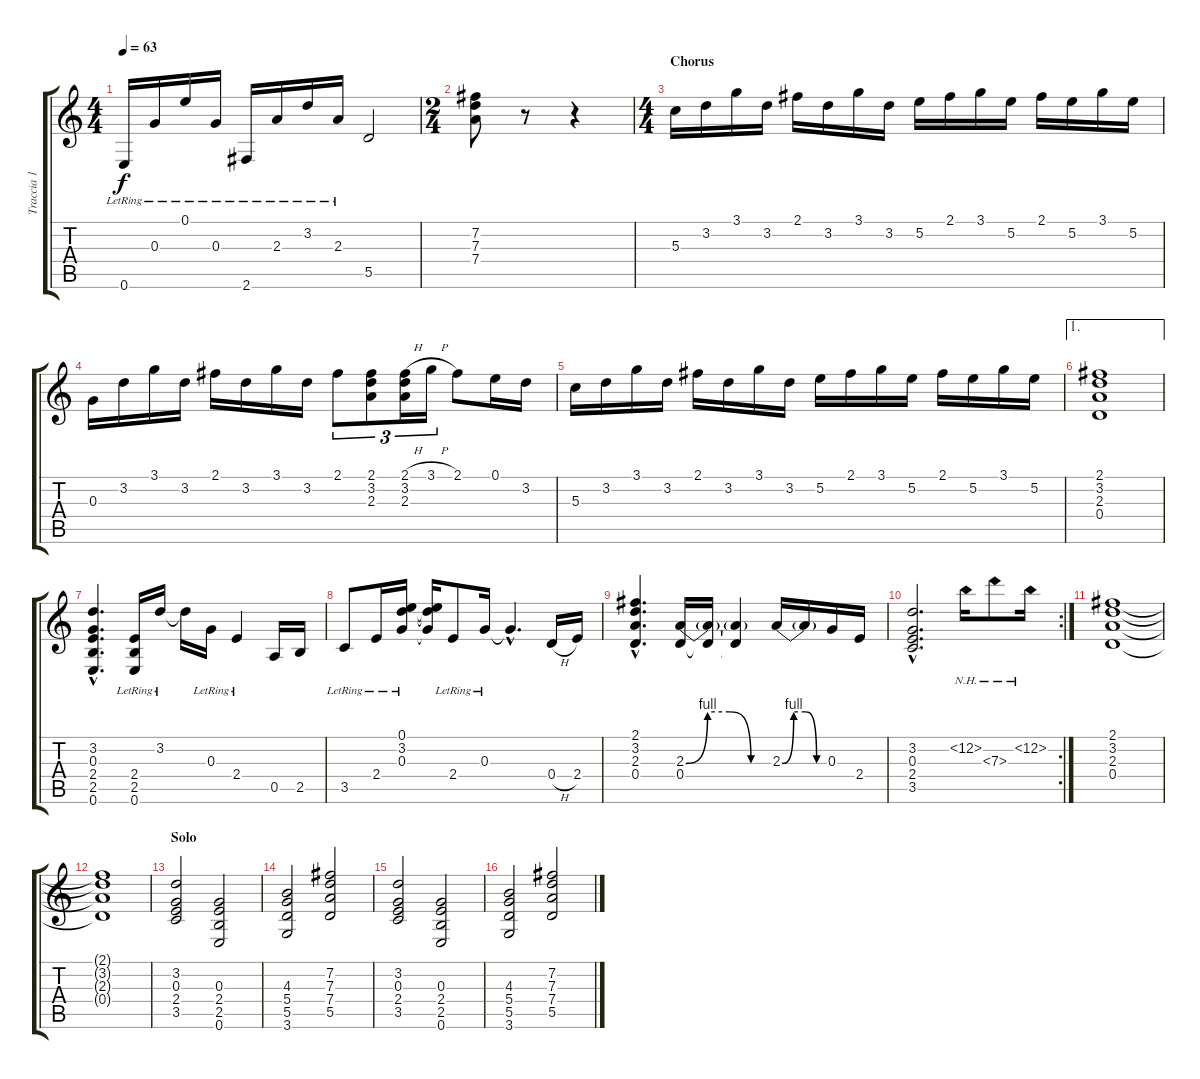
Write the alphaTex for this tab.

\track ("Traccia 1" "Traccia 1") {instrument electricguitarclean}
\staff {score tabs}
\tuning (E4 B3 G3 D3 A2 E2) {hide}
\ts (4 4)
\tempo 63
\clef g2
\ks c
0.6{lr}.16{dy f} 0.3{lr}.16 0.1{lr}.16 0.3{lr}.16 2.6{lr}.16 2.3{lr}.16 3.2{lr}.16 2.3{lr}.16 5.5.2 |
\ts (2 4)
(7.2 7.3 7.4).8 r.8 r.4 |
\ts (4 4)
\section ("" "Chorus")
5.3.16{instrument distortionguitar} 3.2.16 3.1.16 3.2.16 2.1.16 3.2.16 3.1.16 3.2.16 5.2.16 2.1.16 3.1.16 5.2.16 2.1.16 5.2.16 3.1.16 5.2.16 |
0.3.16 3.2.16 3.1.16 3.2.16 2.1.16 3.2.16 3.1.16 3.2.16 2.1.8{tu (3 2)} (2.1 3.2 2.3).8{tu (3 2)} (2.1{h} 3.2 2.3).16{tu (3 2)} 3.1{h}.16{tu (3 2)} 2.1.8 0.1.16 3.2.16 |
5.3.16 3.2.16 3.1.16 3.2.16 2.1.16 3.2.16 3.1.16 3.2.16 5.2.16 2.1.16 3.1.16 5.2.16 2.1.16 5.2.16 3.1.16 5.2.16 |
\ae 1
(2.1 3.2 2.3 0.4).1 |
(3.2{hac} 0.3{hac} 2.4{hac} 2.5{hac} 0.6{hac}).4{d instrument electricguitarclean} (2.4{lr} 2.5{lr} 0.6{lr}).16 3.2{lr}.16 3.2{t}.16 0.3{lr}.16 2.4{lr}.4 0.5.16 2.5.16 |
3.5{lr}.8 2.4{lr}.16 (0.1{lr} 3.2{lr} 0.3{lr}).16 (0.1{t} 3.2{t} 0.3{t}).16 2.4{lr}.8 0.3{lr}.16 0.3{hac t}.4{d} 0.4{h}.16 2.4.16 |
(2.1{hac} 3.2{hac} 2.3{hac} 0.4{hac}).4{d} (2.3{be (custom 0 0 15 4 30 4 45 0 60 0)} 0.4).16 (2.3{t} 0.4{t}).16 (2.3{t} 0.4{t}).4 2.3{be (custom 0 0 15 4 30 4 45 0 60 0)}.16 2.3{t}.16 0.3.16 2.4.16 |
\rc 2
(3.2{hac} 0.3{hac} 2.4{hac} 3.5{hac}).2{d} 12.2{nh}.16 7.3{nh}.8 12.2{nh}.16 |
(2.1 3.2 2.3 0.4).1 |
(2.1{t} 3.2{t} 2.3{t} 0.4{t}).1 |
\section ("" "Solo")
(3.2 0.3 2.4 3.5).2{volume 11 instrument distortionguitar} (0.3 2.4 2.5 0.6).2 |
(4.3 5.4 5.5 3.6).2 (7.2 7.3 7.4 5.5).2 |
(3.2 0.3 2.4 3.5).2 (0.3 2.4 2.5 0.6).2 |
(4.3 5.4 5.5 3.6).2 (7.2 7.3 7.4 5.5).2
